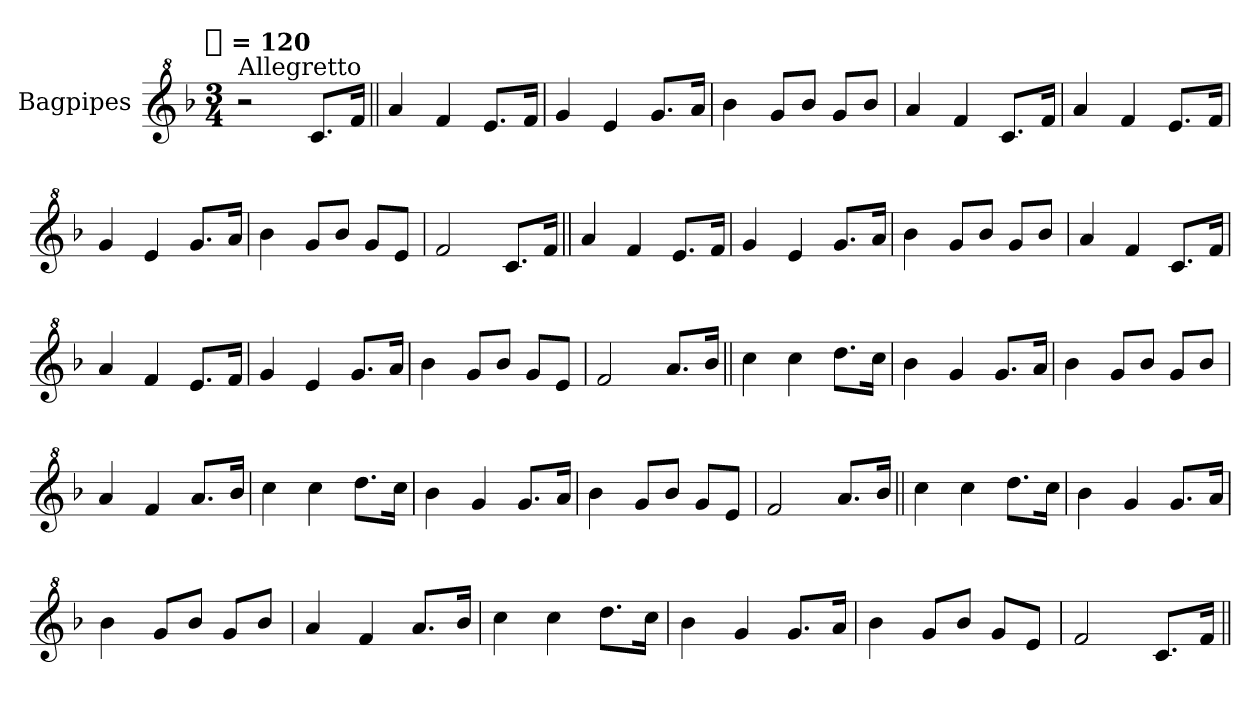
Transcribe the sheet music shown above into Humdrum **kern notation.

**kern
*part1
*staff1
*I"Bagpipes
*I'Bag
*clefG^2
*k[b-]
*F:
!!LO:TX:omd:t=[quarter] = 120
*M3/4
*MM120
=1
!LO:TX:a:t=Allegretto
2r
8.ccL
16ffJk
=||
4aa
4ff
8.eeL
16ffJk
=
4gg
4ee
8.ggL
16aaJk
=
4bb-
8ggL
8bb-J
8ggL
8bb-J
=
4aa
4ff
8.ccL
16ffJk
=
4aa
4ff
8.eeL
16ffJk
=
4gg
4ee
8.ggL
16aaJk
=
4bb-
8ggL
8bb-J
8ggL
8eeJ
=
2ff
8.ccL
16ffJk
=||
4aa
4ff
8.eeL
16ffJk
=
4gg
4ee
8.ggL
16aaJk
=
4bb-
8ggL
8bb-J
8ggL
8bb-J
=
4aa
4ff
8.ccL
16ffJk
=
4aa
4ff
8.eeL
16ffJk
=
4gg
4ee
8.ggL
16aaJk
=
4bb-
8ggL
8bb-J
8ggL
8eeJ
=
2ff
8.aaL
16bb-Jk
=||
4ccc
4ccc
8.dddL
16cccJk
=
4bb-
4gg
8.ggL
16aaJk
=
4bb-
8ggL
8bb-J
8ggL
8bb-J
=
4aa
4ff
8.aaL
16bb-Jk
=
4ccc
4ccc
8.dddL
16cccJk
=
4bb-
4gg
8.ggL
16aaJk
=
4bb-
8ggL
8bb-J
8ggL
8eeJ
=
2ff
8.aaL
16bb-Jk
=||
4ccc
4ccc
8.dddL
16cccJk
=
4bb-
4gg
8.ggL
16aaJk
=
4bb-
8ggL
8bb-J
8ggL
8bb-J
=
4aa
4ff
8.aaL
16bb-Jk
=
4ccc
4ccc
8.dddL
16cccJk
=
4bb-
4gg
8.ggL
16aaJk
=
4bb-
8ggL
8bb-J
8ggL
8eeJ
=
2ff
8.ccL
16ffJk
=||
*-
